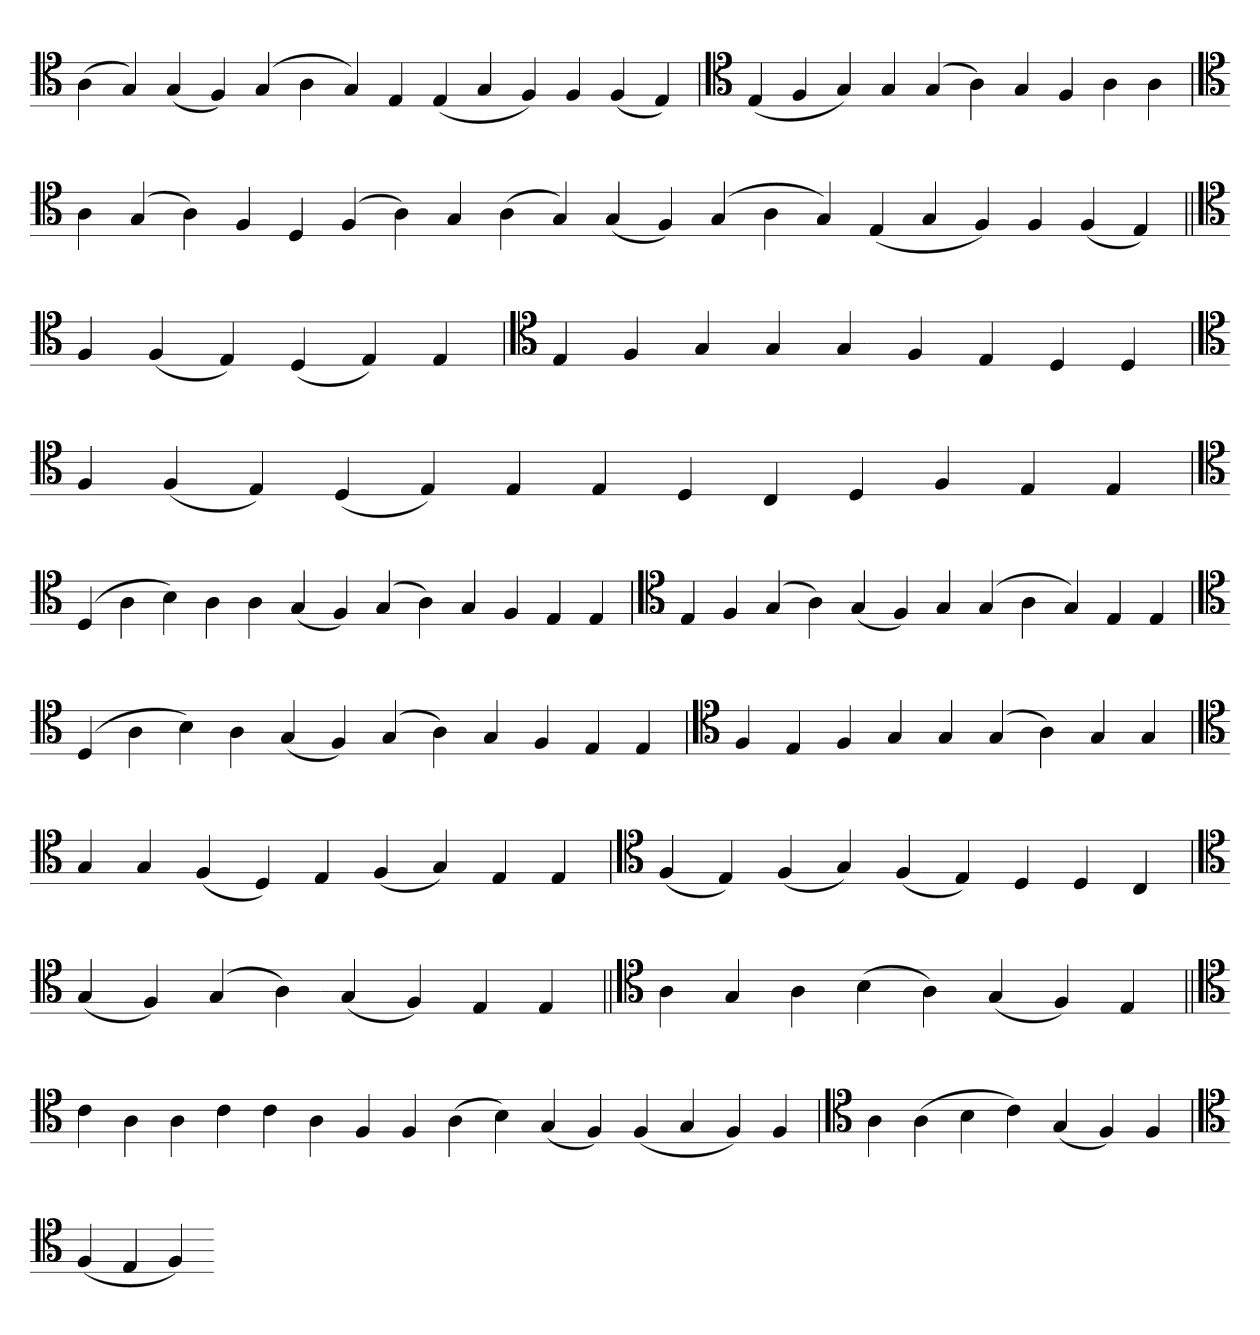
**kern
*part1
*staff1
*clefC4
=
(4A
4G)
(4G
4F)
(4G
4A
4G)
4E
(4E
4G
4F)
4F
(4F
4E)
=
*clefC4
(4E
4F
4G)
4G
(4G
4A)
4G
4F
4A
4A
=`
*clefC4
4A
(4G
4A)
4F
4D
(4F
4A)
4G
(4A
4G)
(4G
4F)
(4G
4A
4G)
(4E
4G
4F)
4F
(4F
4E)
=||
*clefC4
4F
(4F
4E)
(4D
4E)
4E
=`
*clefC4
4E
4F
4G
4G
4G
4F
4E
4D
4D
=`
*clefC4
4F
(4F
4E)
(4D
4E)
4E
4E
4D
4C
4D
4F
4E
4E
=
*clefC4
(4D
4A
4B)
4A
4A
(4G
4F)
(4G
4A)
4G
4F
4E
4E
='
*clefC4
4E
4F
(4G
4A)
(4G
4F)
4G
(4G
4A
4G)
4E
4E
=
*clefC4
(4D
4A
4B)
4A
(4G
4F)
(4G
4A)
4G
4F
4E
4E
='
*clefC4
4F
4E
4F
4G
4G
(4G
4A)
4G
4G
=`
*clefC4
4G
4G
(4F
4D)
4E
(4F
4G)
4E
4E
='
*clefC4
(4F
4E)
(4F
4G)
(4F
4E)
4D
4D
4C
=`
*clefC4
(4G
4F)
(4G
4A)
(4G
4F)
4E
4E
=||
*clefC4
4A
4G
4A
(4B
4A)
(4G
4F)
4E
=||
*clefC4
4c
4A
4A
4c
4c
4A
4F
4F
(4A
4B)
(4G
4F)
(4F
4G
4F)
4F
='
*clefC4
4A
(4A
4B
4c)
(4G
4F)
4F
=`
*clefC4
(4F
4E
4F)
=-
*-
